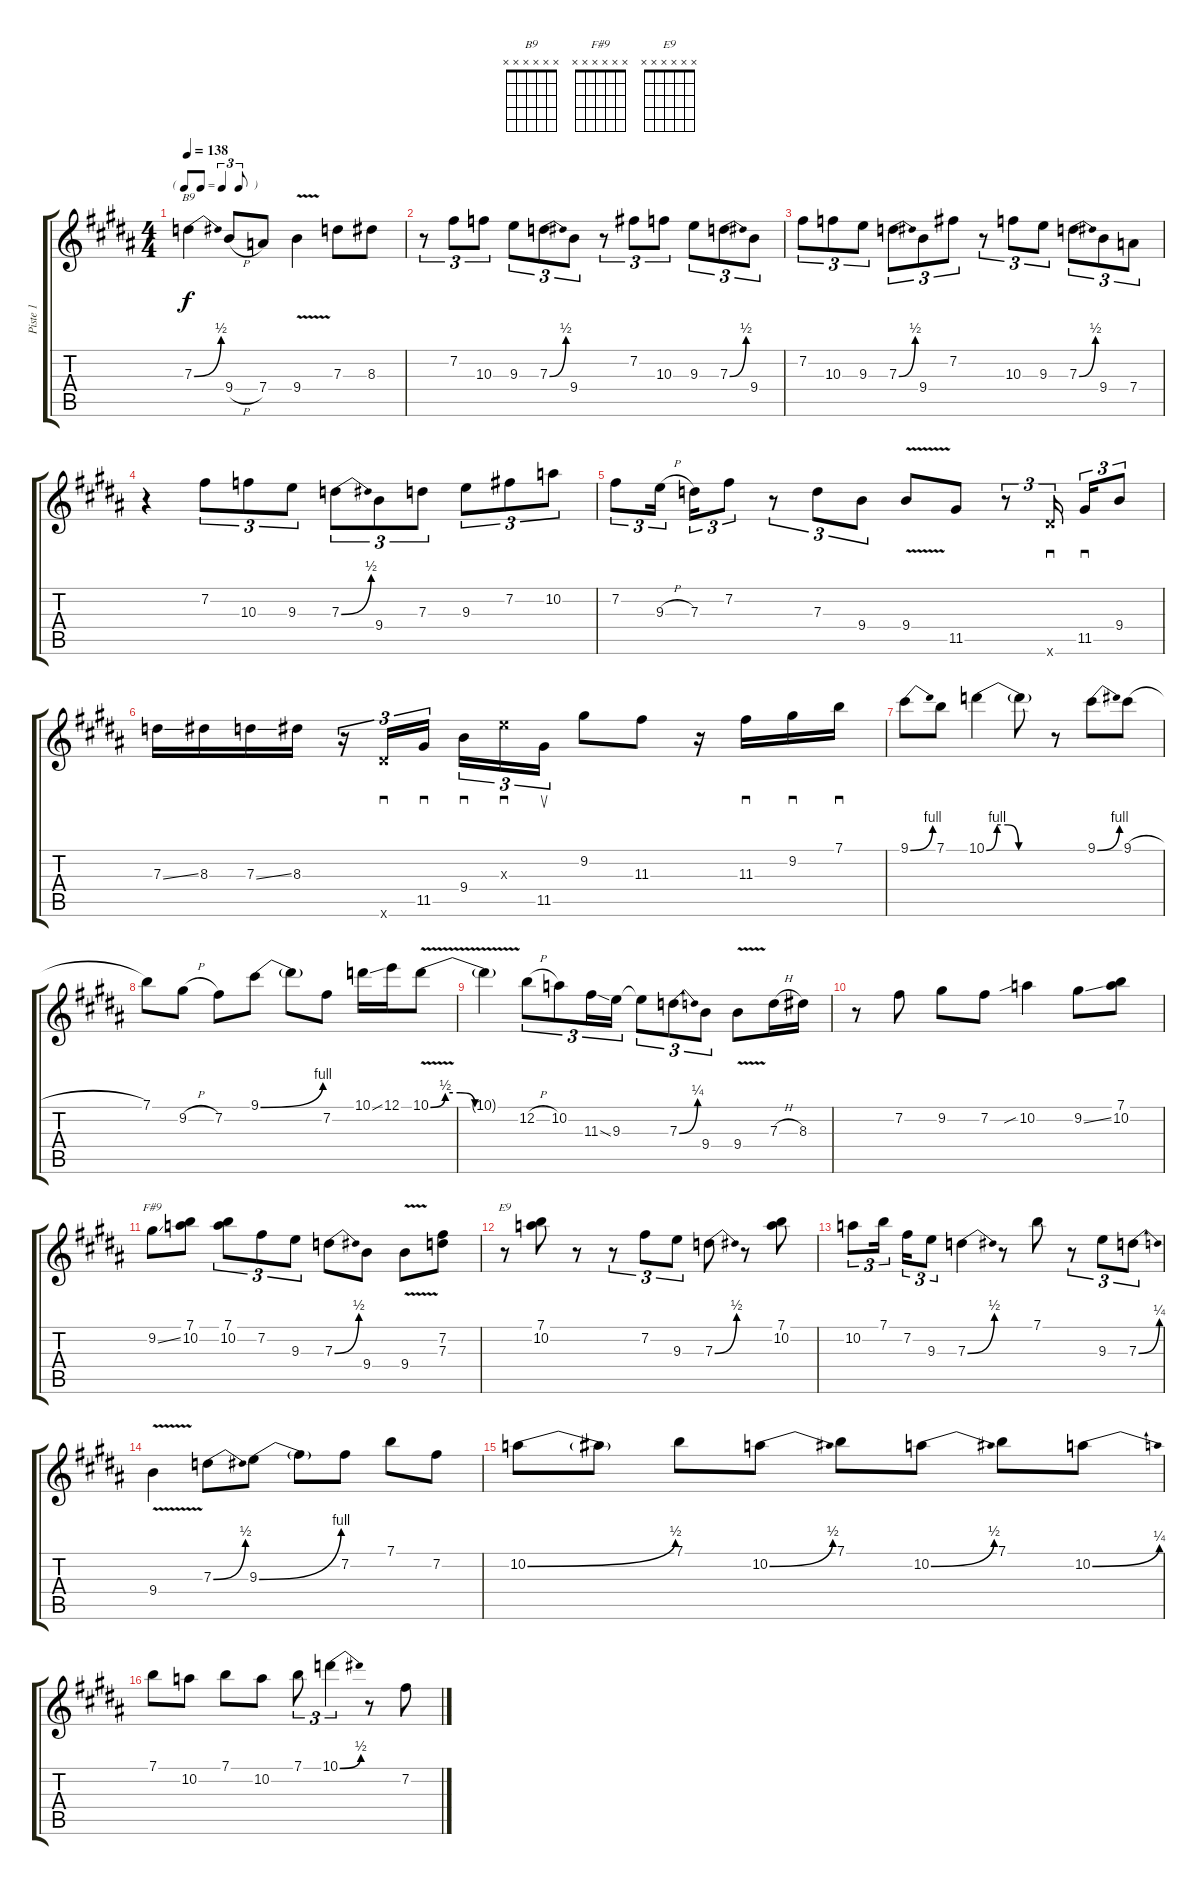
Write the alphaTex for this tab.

\track ("Piste 1" "Piste 1") {instrument electricguitarclean}
\staff {score tabs}
\tuning (E4 B3 G3 D3 A2 E2) {hide}
\chord ("B9" x x x x x x)
\chord ("F#9" x x x x x x)
\chord ("E9" x x x x x x)
\ts (4 4)
\tf triplet8th
\tempo 138
\clef g2
\ks b
7.3{be (bend 0 0 60 2)}.4{ch "B9" dy f} 9.4{h}.8 7.4.8 9.4{v}.4 7.3.8 8.3.8 |
r.8{tu (3 2)} 7.2.8{tu (3 2)} 10.3.8{tu (3 2)} 9.3.8{tu (3 2)} 7.3{be (bend 0 0 60 2)}.8{tu (3 2)} 9.4.8{tu (3 2)} r.8{tu (3 2)} 7.2.8{tu (3 2)} 10.3.8{tu (3 2)} 9.3.8{tu (3 2)} 7.3{be (bend 0 0 60 2)}.8{tu (3 2)} 9.4.8{tu (3 2)} |
7.2.8{tu (3 2)} 10.3.8{tu (3 2)} 9.3.8{tu (3 2)} 7.3{be (bend 0 0 60 2)}.8{tu (3 2)} 9.4.8{tu (3 2)} 7.2.8{tu (3 2)} r.8{tu (3 2)} 10.3.8{tu (3 2)} 9.3.8{tu (3 2)} 7.3{be (bend 0 0 60 2)}.8{tu (3 2)} 9.4.8{tu (3 2)} 7.4.8{tu (3 2)} |
r.4 7.2.8{tu (3 2)} 10.3.8{tu (3 2)} 9.3.8{tu (3 2)} 7.3{be (bend 0 0 60 2)}.8{tu (3 2)} 9.4.8{tu (3 2)} 7.3.8{tu (3 2)} 9.3.8{tu (3 2)} 7.2.8{tu (3 2)} 10.2.8{tu (3 2)} |
7.2.8{tu (3 2)} 9.3{h}.16{tu (3 2) beam splitsecondary} 7.3.16{tu (3 2)} 7.2.8{tu (3 2)} r.8{tu (3 2)} 7.3.8{tu (3 2)} 9.4.8{tu (3 2)} 9.4{v}.8 11.5.8 r.8{tu (3 2)} 11.6{x}.16{sd tu (3 2) beam splitsecondary} 11.5.16{sd tu (3 2)} 9.4.8{tu (3 2)} |
7.3{ss}.16 8.3.16 7.3{ss}.16 8.3.16 r.16{tu (3 2)} 11.6{x}.16{sd tu (3 2)} 11.5.16{sd tu (3 2) beam splitsecondary} 9.4.16{sd tu (3 2)} 9.3{x}.16{sd tu (3 2)} 11.5.16{su tu (3 2)} 9.2.8 11.3.8 r.16 11.3.16{sd} 9.2.16{sd} 7.1.16{sd} |
9.1{be (bend 0 0 60 4)}.8 7.1.8 10.1{be (custom 0 0 10 4 20 4 30 0 60 0)}.4 10.1{t}.8 r.8 9.1{be (bend 0 0 60 4)}.8 9.1{h}.8 |
7.1.8 9.2{h}.8 7.2.8 9.1{be (bend 0 0 60 4)}.8 9.1{t}.8 7.2.8 10.1{ss}.16 12.1.16 10.1{be (custom 0 0 10 2 20 2 30 0 60 0) v}.8 |
10.1{t}.4 12.2{h}.8{tu (3 2)} 10.2.8{tu (3 2)} 11.3{ss}.16{tu (3 2)} 9.3.16{tu (3 2)} 9.3{t}.8{tu (3 2)} 7.3{be (bend 0 0 60 1)}.8{tu (3 2)} 9.4.8{tu (3 2)} 9.4{v}.8 7.3{h}.16 8.3.16 |
r.8 7.2.8 9.2.8 7.2.8 10.2{sib}.4 9.2{ss}.8 (7.1 10.2).8 |
9.2{ss}.8{ch "F#9"} (7.1 10.2).8 (7.1 10.2).8{tu (3 2)} 7.2.8{tu (3 2)} 9.3.8{tu (3 2)} 7.3{be (bend 0 0 60 2)}.8 9.4.8 9.4{v}.8 (7.2 7.3).8 |
r.8{ch "E9"} (7.1 10.2).8 r.8 r.8{tu (3 2)} 7.2.8{tu (3 2)} 9.3.8{tu (3 2)} 7.3{be (bend 0 0 60 2)}.8 r.8 (7.1 10.2).8 |
10.2.8{tu (3 2)} 7.1.16{tu (3 2) beam splitsecondary} 7.2.16{tu (3 2)} 9.3.8{tu (3 2)} 7.3{be (bend 0 0 60 2)}.4 r.8 7.1.8 r.8{tu (3 2)} 9.3.8{tu (3 2)} 7.3{be (bend 0 0 60 1)}.8{tu (3 2)} |
9.4{v}.4 7.3{be (bend 0 0 60 2)}.8 9.3{be (bend 0 0 60 4)}.8 9.3{t}.8 7.2.8 7.1.8 7.2.8 |
10.2{be (bend 0 0 60 2)}.8 10.2{t}.8 7.1.8 10.2{be (bend 0 0 60 2)}.8 7.1.8 10.2{be (bend 0 0 60 2)}.8 7.1.8 10.2{be (bend 0 0 60 1)}.8 |
7.1.8 10.2.8 7.1.8 10.2.8 7.1.8{tu (3 2)} 10.1{be (bend 0 0 60 2)}.4{tu (3 2)} r.8 7.2.8
